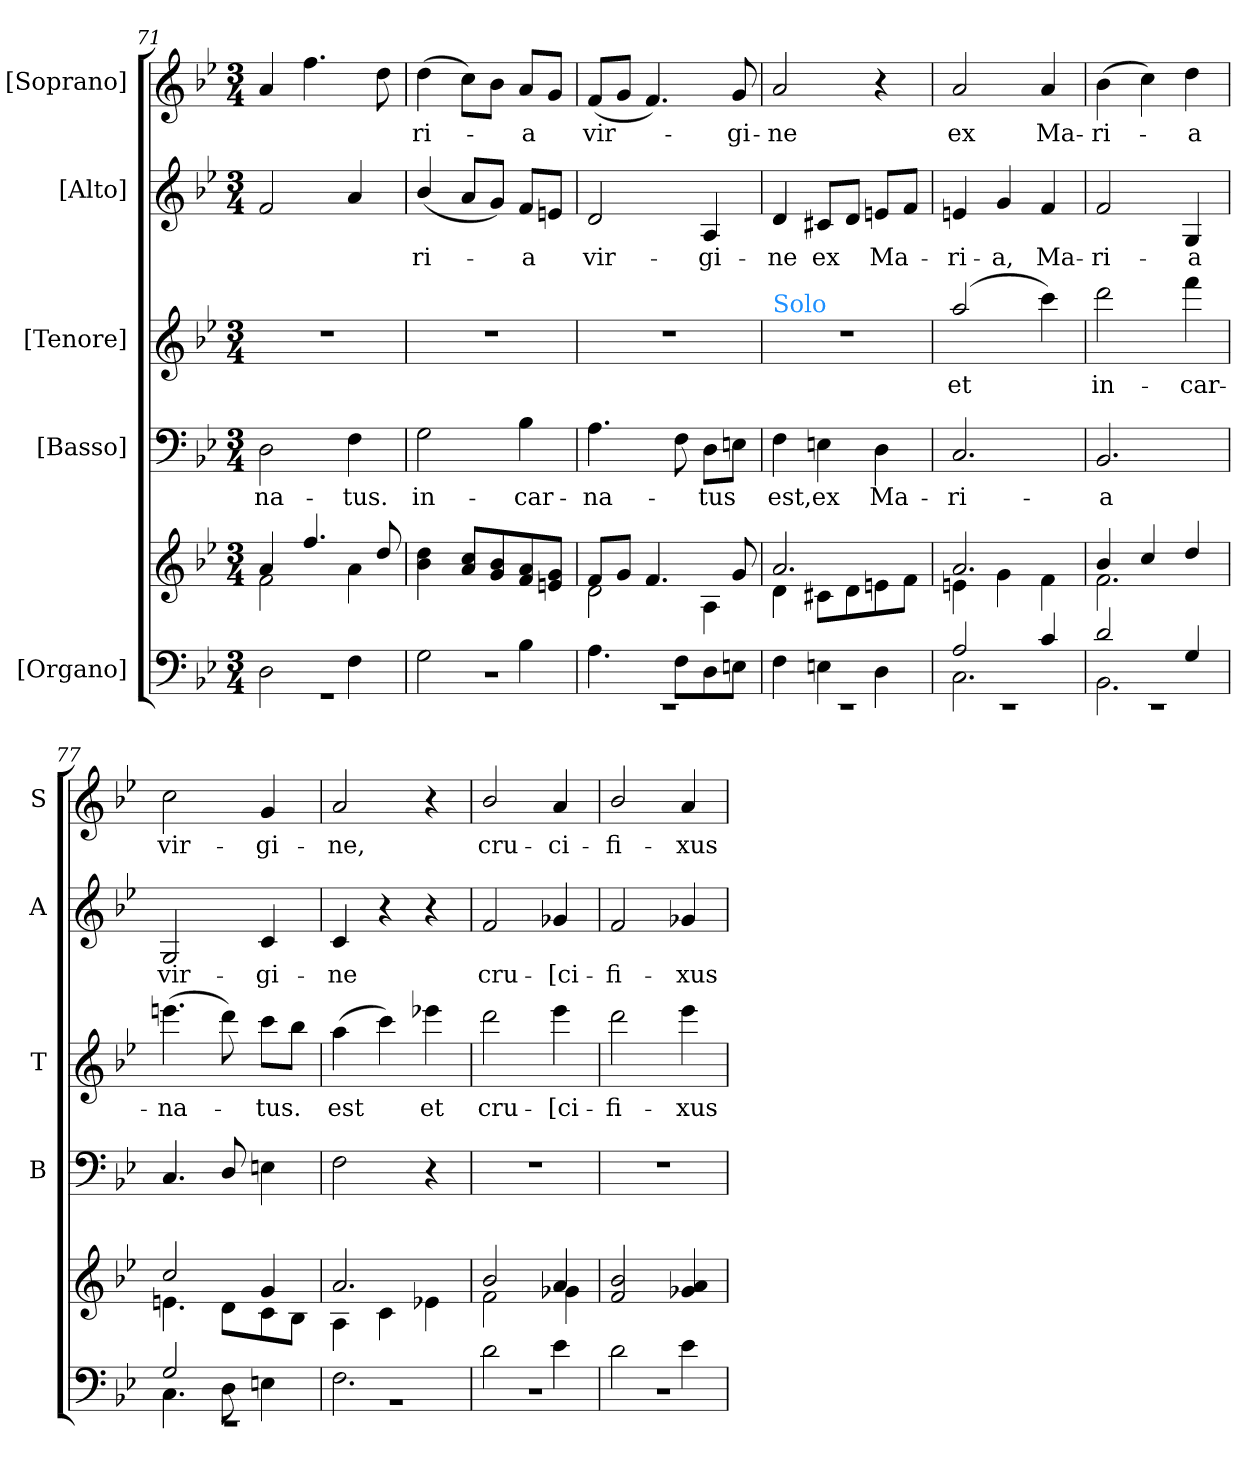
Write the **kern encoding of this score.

**kern	**kern	**kern	**text	**kern	**text	**kern	**text	**kern	**text
*part5	*part5	*part4	*part4	*part3	*part3	*part2	*part2	*part1	*part1
*staff6	*staff5	*staff4	*staff4	*staff3	*staff3	*staff2	*staff2	*staff1	*staff1
*I"[Organo]	*	*I"[Basso]	*	*I"[Tenore]	*	*I"[Alto]	*	*I"[Soprano]	*
*	*	*I'B	*	*I'T	*	*I'A	*	*I'S	*
*clefF4	*clefG2	*clefF4	*	*clefG2	*	*clefG2	*	*clefG2	*
*	*	*	*	*ITrd7c12	*	*	*	*	*
*k[b-e-]	*k[b-e-]	*k[b-e-]	*	*k[b-e-]	*	*k[b-e-]	*	*k[b-e-]	*
*M3/4	*M3/4	*M3/4	*	*M3/4	*	*M3/4	*	*M3/4	*
=71	=71	=71	=71	=71	=71	=71	=71	=71	=71
*^	*^	*	*	*	*	*	*	*	*
2D\	2.r	4a/	2f\	2D\	-na-	2.r	.	2f/	.	4a/	.
.	.	4.ff/	.	.	.	.	.	.	.	4.ff\	.
4F\	.	.	4a\	4F\	-tus.	.	.	4a/	.	.	.
.	.	8dd/	.	.	.	.	.	.	.	8dd\	.
*	*	*v	*v	*	*	*	*	*	*	*	*
=72	=72	=72	=72	=72	=72	=72	=72	=72	=72	=72
2G\	2.r	4b-\ 4dd\	2G\	in-	2.r	.	(4b-/	ri-	(4dd\	ri-
.	.	8a/ 8cc/L	.	.	.	.	8a/L	.	8cc\L)	.
.	.	8g/ 8b-/	.	.	.	.	8g/J)	.	8b-\J	.
4B-\	.	8f/ 8a/	4B-\	-car-	.	.	8f/L	-a	8a/L	-a
.	.	8en/ 8g/J	.	.	.	.	8en/J	.	8g/J	.
=73	=73	=73	=73	=73	=73	=73	=73	=73	=73	=73
*	*	*^	*	*	*	*	*	*	*	*
4.A\	2.rEE	8f/L	2d\	4.A\	-na-	2.r	.	2d/	vir-	(8f/L	vir-
.	.	8g/J	.	.	.	.	.	.	.	8g/J	.
.	.	4.f/	.	.	.	.	.	.	.	4.f/)	.
8F\L	.	.	.	8F\	.	.	.	.	.	.	.
8D\	.	.	4A\	8D\L	-tus	.	.	4A/	-gi-	.	.
8En\J	.	8g/	.	8En\J	.	.	.	.	.	8g/	-gi-
=74	=74	=74	=74	=74	=74	=74	=74	=74	=74	=74	=74
!	!	!	!	!	!	!LO:TX:a:color=dodgerblue:t=Solo	!	!	!	!	!
4F\	2.rEE	2.a/	4d\	4F\	est,	2.r	.	4d/	-ne	2a/	-ne
4En\	.	.	8c#X\L	4En\	ex	.	.	8c#X/L	ex	.	.
.	.	.	8d\	.	.	.	.	8d/J	.	.	.
4D\	.	.	8en\	4D\	Ma-	.	.	8en/L	Ma-	4r	.
.	.	.	8f\J	.	.	.	.	8f/J	.	.	.
=75	=75	=75	=75	=75	=75	=75	=75	=75	=75	=75	=75
*	*^	*	*	*	*	*	*	*	*	*	*
2A/	2.C\	2.rEE	2.a/	4en\	2.C/	-ri-	(2a/	et	4en/	-ri-	2a/	ex
.	.	.	.	4g\	.	.	.	.	4g/	-a,	.	.
4c/	.	.	.	4f\	.	.	4cc\)	.	4f/	Ma-	4a/	Ma-
=76	=76	=76	=76	=76	=76	=76	=76	=76	=76	=76	=76	=76
2d/	2.BB-\	2.rEE	4b-/	2.f\	2.BB-/	-a	2dd\	in-	2f/	-ri-	(4b-\	-ri-
.	.	.	4cc/	.	.	.	.	.	.	.	4cc\)	.
4G/	.	.	4dd/	.	.	.	4ff\	-car-	4G/	-a	4dd\	-a
=77	=77	=77	=77	=77	=77	=77	=77	=77	=77	=77	=77	=77
2G/	4.C\	2.rEE	2cc/	4.en\	4.C/	.	(4.een\	-na-	2G/	vir-	2cc\	vir-
.	8D\	.	.	8d\L	8D/	.	8dd\)	.	.	.	.	.
4ryy	4En\	.	4g/	8c\	4En\	.	8cc\L	-tus.	4c/	-gi-	4g/	-gi-
.	.	.	.	8B-\J	.	.	8b-\J	.	.	.	.	.
*	*v	*v	*	*	*	*	*	*	*	*	*	*
=78	=78	=78	=78	=78	=78	=78	=78	=78	=78	=78	=78
2.F\	2.r	2.a/	4A\	2F\	.	(4a\	est	4c/	-ne	2a/	-ne,
.	.	.	4c\	.	.	4cc\)	.	4r	.	.	.
.	.	.	4e-X\	4r	.	4ee-X\	et	4r	.	4r	.
=79	=79	=79	=79	=79	=79	=79	=79	=79	=79	=79	=79
2d\	2.r	2b-/	2f\	2.r	.	2dd\	cru-	2f/	cru-	2b-/	cru-
4e-\	.	4a/	4g-X\	.	.	4ee-\	-[ci-	4g-X/	-[ci-	4a/	-ci-
*	*	*v	*v	*	*	*	*	*	*	*	*
=80	=80	=80	=80	=80	=80	=80	=80	=80	=80	=80
2d\	2.r	2f/ 2b-/	2.r	.	2dd\	-fi-	2f/	-fi-	2b-/	-fi-
4e-\	.	4g-X/ 4a/	.	.	4ee-\	-xus	4g-X/	-xus	4a/	-xus
*v	*v	*	*	*	*	*	*	*	*	*
=	=	=	=	=	=	=	=	=	=
*-	*-	*-	*-	*-	*-	*-	*-	*-	*-
